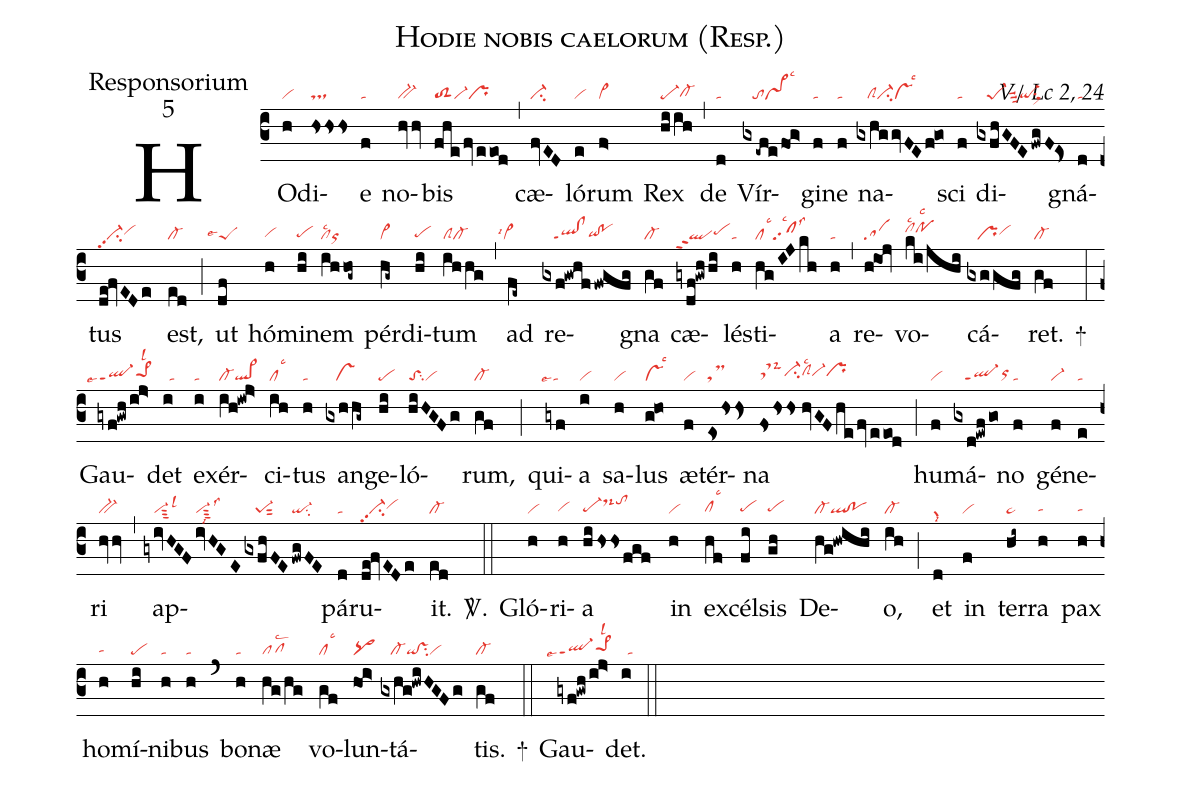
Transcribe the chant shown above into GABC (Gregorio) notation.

name:Hodie nobis caelorum (Resp.);
office-part:Responsorium;
mode:5;
commentary:V/ Lc 2, 24;
nabc-lines:1;
%%
(c3)
HO(h|vi)di(hsss|ts)e(f|ta) no(hvhv|bv-)bis(fhe/fveeod|toS2vi-pr) (,)
cæ(fvED|ci-)ló(e|vi)rum(f>|vi>) Rex(hiih|pe-cl-hg) (,)
de(d|ta) Vír(gx-efefo!g>|///tovs>lsc3)gi(f|ta)ne(f|ta) na(gxhggvFEf!go|///clSci-vslsc3)sci(f|ta) di(gxfhGFE/fwgF!Es>|///pe-1suu3qi-su1sux1)gná(d|ta)tus(de!fvEDe|vi-pp2su2vihh) est,(ed|cl-) (;)
ut(df|```peSlse4) hó(h|vihg)mi(hi|pehg)nem(ihhog~|cllsc2or) pér(hg~|vi>)di(hi|pehg)tum(ihhg|clScl-) (,)
ad(fe~|```vi>lsi4) re(gxf!gwhf/fwgfg|///ql!clppt1qihg!pohg)gna(gf|cl-) cæ(gydf!gwhhi|qlppt2pehh)lés(h|ta)ti(hgIJkh|cllsc3sflsc2lss3)a(h|ta) (,)
re(hiOj|sa)vo(ki/jhi|clhilsc2pohilsc2)cá(gxggfg|///prvihh)ret.(gf|cl-) +(:)
Gau(gyf!gwh/ij>|```ql-ppt1lse7pe>1hhlsl2)det(i|//ta) ex(i|ta)ér(ih!iwj>|cl-ql>)ci(ih|cllsc3)tus(h|ta) an(gxhhg~~|///vs)ge(hi|pe)ló(hiHGFg|toSsu2vi)rum,(gf|cl-) (;)
qui(gyf|`talse4)a(i|vi) sa(h|vi)lus(g!ho|vslsc3) æ(f|vi)tér(eshss>|tsM)na(fshss//hvGFhefveeod|tsM-ci-hhclShhlsc2vi-hhprhh) (;)
hu(f|vi)má(gxd!ewf/go|///ql-ppt1orhh)no(f|ta) gé(f|vi-)ne(e|ta)ri(hvhv|bv-) (,)
ap(gyivHGF|///vi-sut3lsl3|ivHGE|vi-sut3lss3lsi8|gxfhFE/|///pe-1sut2|fwgFE|qi-su2)pá(d|ta)ru(de!fvEDe|vi-pp2su2vihh)it.(ed|cl-) <sp>V/</sp>.(::)
Gló(h|vi)ri(h|vihg)a(hi/hssfgf|pe-hgds-hjtohj) in(h|vi) ex(hf|clhglsc3)cél(fi|pehg)sis(gh|pehg) De(hg!hwihi|cl-ql!po)o,(ih|cl-) (;)
et(d|grlsi8) in(f|vi) ter(hi~|ta>)ra(h|tahg) pax(h|tahg) ho(h|tahg)mí(hi|pe)ni(h|ta)bus(h|ta) (`)
bo(h|ta)næ(hg/hg|pflsc2) vo(gf|cllsc3)lun(ho!i>|pq>)tá(gxhg!hwiHGFg|///cl-qi!vssu2vi)tis.(gf|cl-) +(::)
Gau(gyf!gwh/ij>|```ql-ppt1lse7pe>1hhlsl2)det.(i|//ta) (::)
